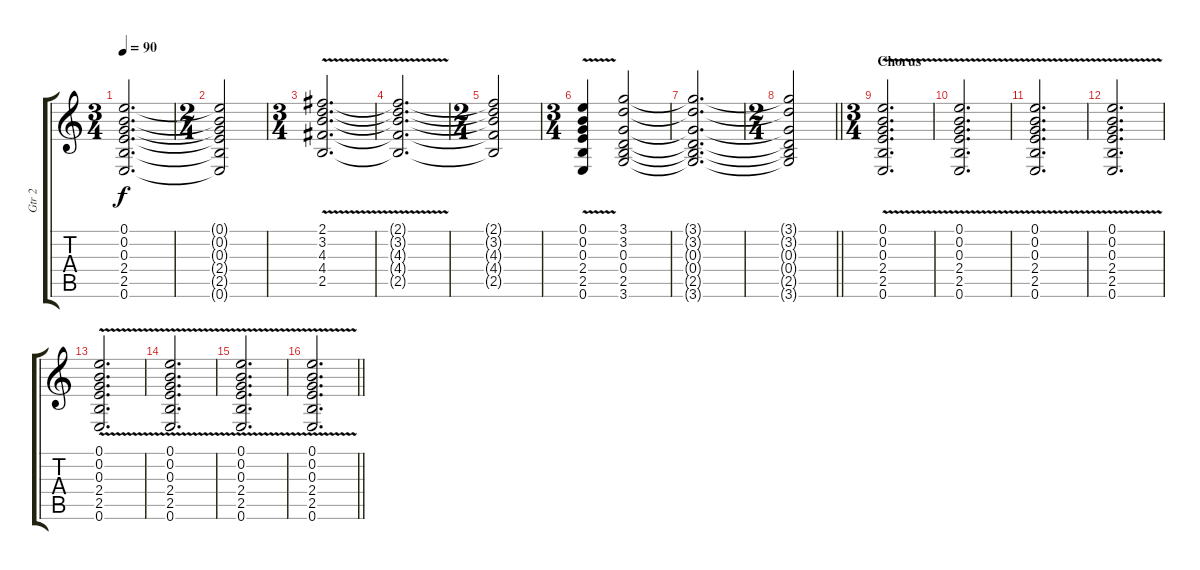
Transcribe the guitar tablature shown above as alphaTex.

\track ("Gtr 2" "Gtr 2") {instrument distortionguitar}
\staff {score tabs}
\tuning (E4 B3 G3 D3 A2 E2) {hide}
\ts (3 4)
\tempo 90
\clef g2
\ks c
(0.1{t} 0.2{t} 0.3{t} 2.4{t} 2.5{t} 0.6{t}).2{d dy f} |
\ts (2 4)
(0.1{t} 0.2{t} 0.3{t} 2.4{t} 2.5{t} 0.6{t}).2 |
\ts (3 4)
(2.1 3.2{v} 4.3{v} 4.4{v} 2.5{v}).2{d} |
(2.1{t} 3.2{t} 4.3{t} 4.4{t} 2.5{t}).2{d} |
\ts (2 4)
(2.1{t} 3.2{t} 4.3{t} 4.4{t} 2.5{t}).2 |
\ts (3 4)
(0.1 0.2{v} 0.3{v} 2.4{v} 2.5{v} 0.6{v}).4 (3.1 3.2 0.3 0.4 2.5 3.6).2 |
(3.1{t} 3.2{t} 0.3{t} 0.4{t} 2.5{t} 3.6{t}).2{d} |
\ts (2 4)
\barLineRight lightlight
(3.1{t} 3.2{t} 0.3{t} 0.4{t} 2.5{t} 3.6{t}).2 |
\ts (3 4)
\section ("" "Chorus")
(0.1{v} 0.2{v} 0.3{v} 2.4{v} 2.5{v} 0.6{v}).2{d} |
(0.1{v} 0.2{v} 0.3{v} 2.4{v} 2.5{v} 0.6{v}).2{d} |
(0.1{v} 0.2{v} 0.3{v} 2.4{v} 2.5{v} 0.6{v}).2{d} |
(0.1{v} 0.2{v} 0.3{v} 2.4{v} 2.5{v} 0.6{v}).2{d} |
(0.1{v} 0.2{v} 0.3{v} 2.4{v} 2.5{v} 0.6{v}).2{d} |
(0.1{v} 0.2{v} 0.3{v} 2.4{v} 2.5{v} 0.6{v}).2{d} |
(0.1{v} 0.2{v} 0.3{v} 2.4{v} 2.5{v} 0.6{v}).2{d} |
\barLineRight lightlight
(0.1{v} 0.2{v} 0.3{v} 2.4{v} 2.5{v} 0.6{v}).2{d}
